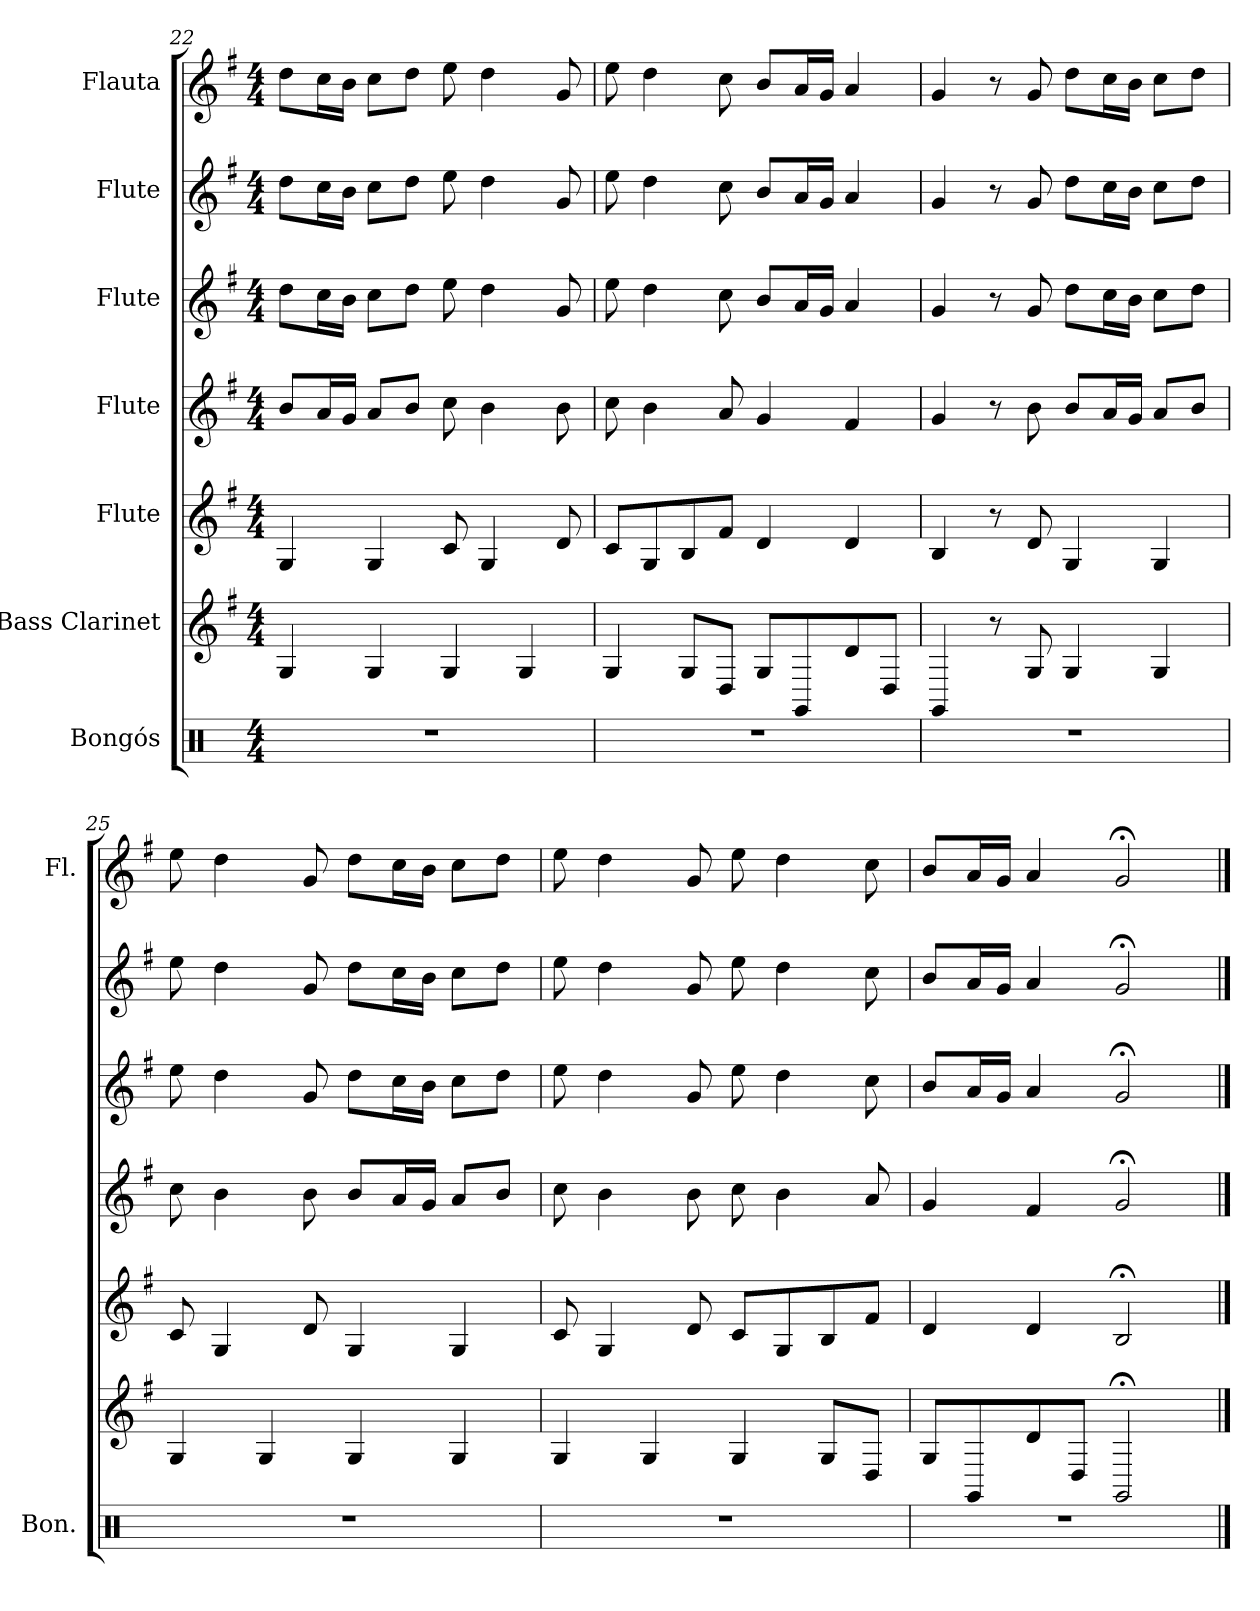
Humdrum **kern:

**kern	**kern	**kern	**kern	**kern	**kern	**kern
*part7	*part6	*part5	*part4	*part3	*part2	*part1
*staff7	*staff6	*staff5	*staff4	*staff3	*staff2	*staff1
*I"Bongós	*I"Bass Clarinet	*I"Flute	*I"Flute	*I"Flute	*I"Flute	*I"Flauta
*I'Bon.	*	*	*	*	*	*I'Fl.
*clefX	*clefG2	*clefG2	*clefG2	*clefG2	*clefG2	*clefG2
*	*ITrd8c14	*	*	*	*	*
*k[]	*k[f#]	*k[f#]	*k[f#]	*k[f#]	*k[f#]	*k[f#]
*M4/4	*M4/4	*M4/4	*M4/4	*M4/4	*M4/4	*M4/4
=22	=22	=22	=22	=22	=22	=22
1r	4GG/	4G/	8b/L	8dd\L	8dd\L	8dd\L
.	.	.	16a/L	16cc\L	16cc\L	16cc\L
.	.	.	16g/JJ	16b\JJ	16b\JJ	16b\JJ
.	4GG/	4G/	8a/L	8cc\L	8cc\L	8cc\L
.	.	.	8b/J	8dd\J	8dd\J	8dd\J
.	4GG/	8c/	8cc\	8ee\	8ee\	8ee\
.	.	4G/	4b\	4dd\	4dd\	4dd\
.	4GG/	.	.	.	.	.
.	.	8d/	8b\	8g/	8g/	8g/
=23	=23	=23	=23	=23	=23	=23
1r	4GG/	8c/L	8cc\	8ee\	8ee\	8ee\
.	.	8G/	4b\	4dd\	4dd\	4dd\
.	8GG/L	8B/	.	.	.	.
.	8DD/J	8f#/J	8a/	8cc\	8cc\	8cc\
.	8GG/L	4d/	4g/	8b/L	8b/L	8b/L
.	8GGG/	.	.	16a/L	16a/L	16a/L
.	.	.	.	16g/JJ	16g/JJ	16g/JJ
.	8D/	4d/	4f#/	4a/	4a/	4a/
.	8DD/J	.	.	.	.	.
=24	=24	=24	=24	=24	=24	=24
1r	4GGG/	4B/	4g/	4g/	4g/	4g/
.	8r	8r	8r	8r	8r	8r
.	8GG/	8d/	8b\	8g/	8g/	8g/
.	4GG/	4G/	8b/L	8dd\L	8dd\L	8dd\L
.	.	.	16a/L	16cc\L	16cc\L	16cc\L
.	.	.	16g/JJ	16b\JJ	16b\JJ	16b\JJ
.	4GG/	4G/	8a/L	8cc\L	8cc\L	8cc\L
.	.	.	8b/J	8dd\J	8dd\J	8dd\J
!!LO:LB:g=z
=25	=25	=25	=25	=25	=25	=25
1r	4GG/	8c/	8cc\	8ee\	8ee\	8ee\
.	.	4G/	4b\	4dd\	4dd\	4dd\
.	4GG/	.	.	.	.	.
.	.	8d/	8b\	8g/	8g/	8g/
.	4GG/	4G/	8b/L	8dd\L	8dd\L	8dd\L
.	.	.	16a/L	16cc\L	16cc\L	16cc\L
.	.	.	16g/JJ	16b\JJ	16b\JJ	16b\JJ
.	4GG/	4G/	8a/L	8cc\L	8cc\L	8cc\L
.	.	.	8b/J	8dd\J	8dd\J	8dd\J
=26	=26	=26	=26	=26	=26	=26
1r	4GG/	8c/	8cc\	8ee\	8ee\	8ee\
.	.	4G/	4b\	4dd\	4dd\	4dd\
.	4GG/	.	.	.	.	.
.	.	8d/	8b\	8g/	8g/	8g/
.	4GG/	8c/L	8cc\	8ee\	8ee\	8ee\
.	.	8G/	4b\	4dd\	4dd\	4dd\
.	8GG/L	8B/	.	.	.	.
.	8DD/J	8f#/J	8a/	8cc\	8cc\	8cc\
=27	=27	=27	=27	=27	=27	=27
1r	8GG/L	4d/	4g/	8b/L	8b/L	8b/L
.	8GGG/	.	.	16a/L	16a/L	16a/L
.	.	.	.	16g/JJ	16g/JJ	16g/JJ
.	8D/	4d/	4f#/	4a/	4a/	4a/
.	8DD/J	.	.	.	.	.
.	2GGG;</	2B;</	2g;</	2g;</	2g;</	2g;</
==	==	==	==	==	==	==
*-	*-	*-	*-	*-	*-	*-
